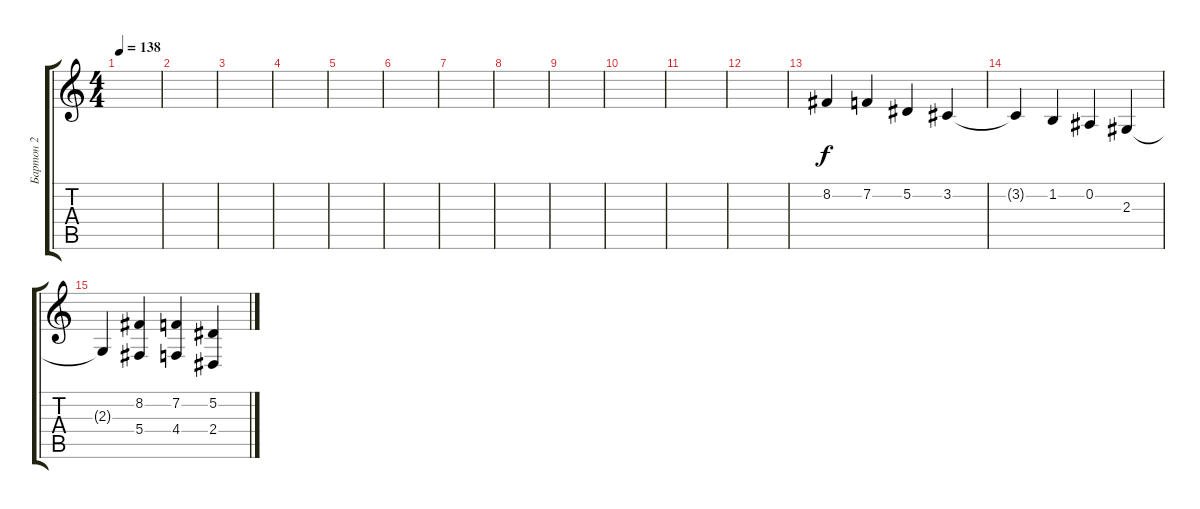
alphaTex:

\track ("Бартон 2" "Бартон 2") {instrument whistle}
\staff {score tabs}
\tuning (Eb4 Bb3 Gb3 Db3 Ab2 Eb2) {hide}
\ts (4 4)
\tempo 138
\clef g2
\ks c
|
|
|
|
|
|
|
|
|
|
|
|
8.2.4 7.2.4 5.2.4 3.2.4 |
3.2{t}.4 1.2.4 0.2.4 2.3.4 |
2.3{t}.4 (8.2 5.4).4 (7.2 4.4).4 (5.2 2.4).4
